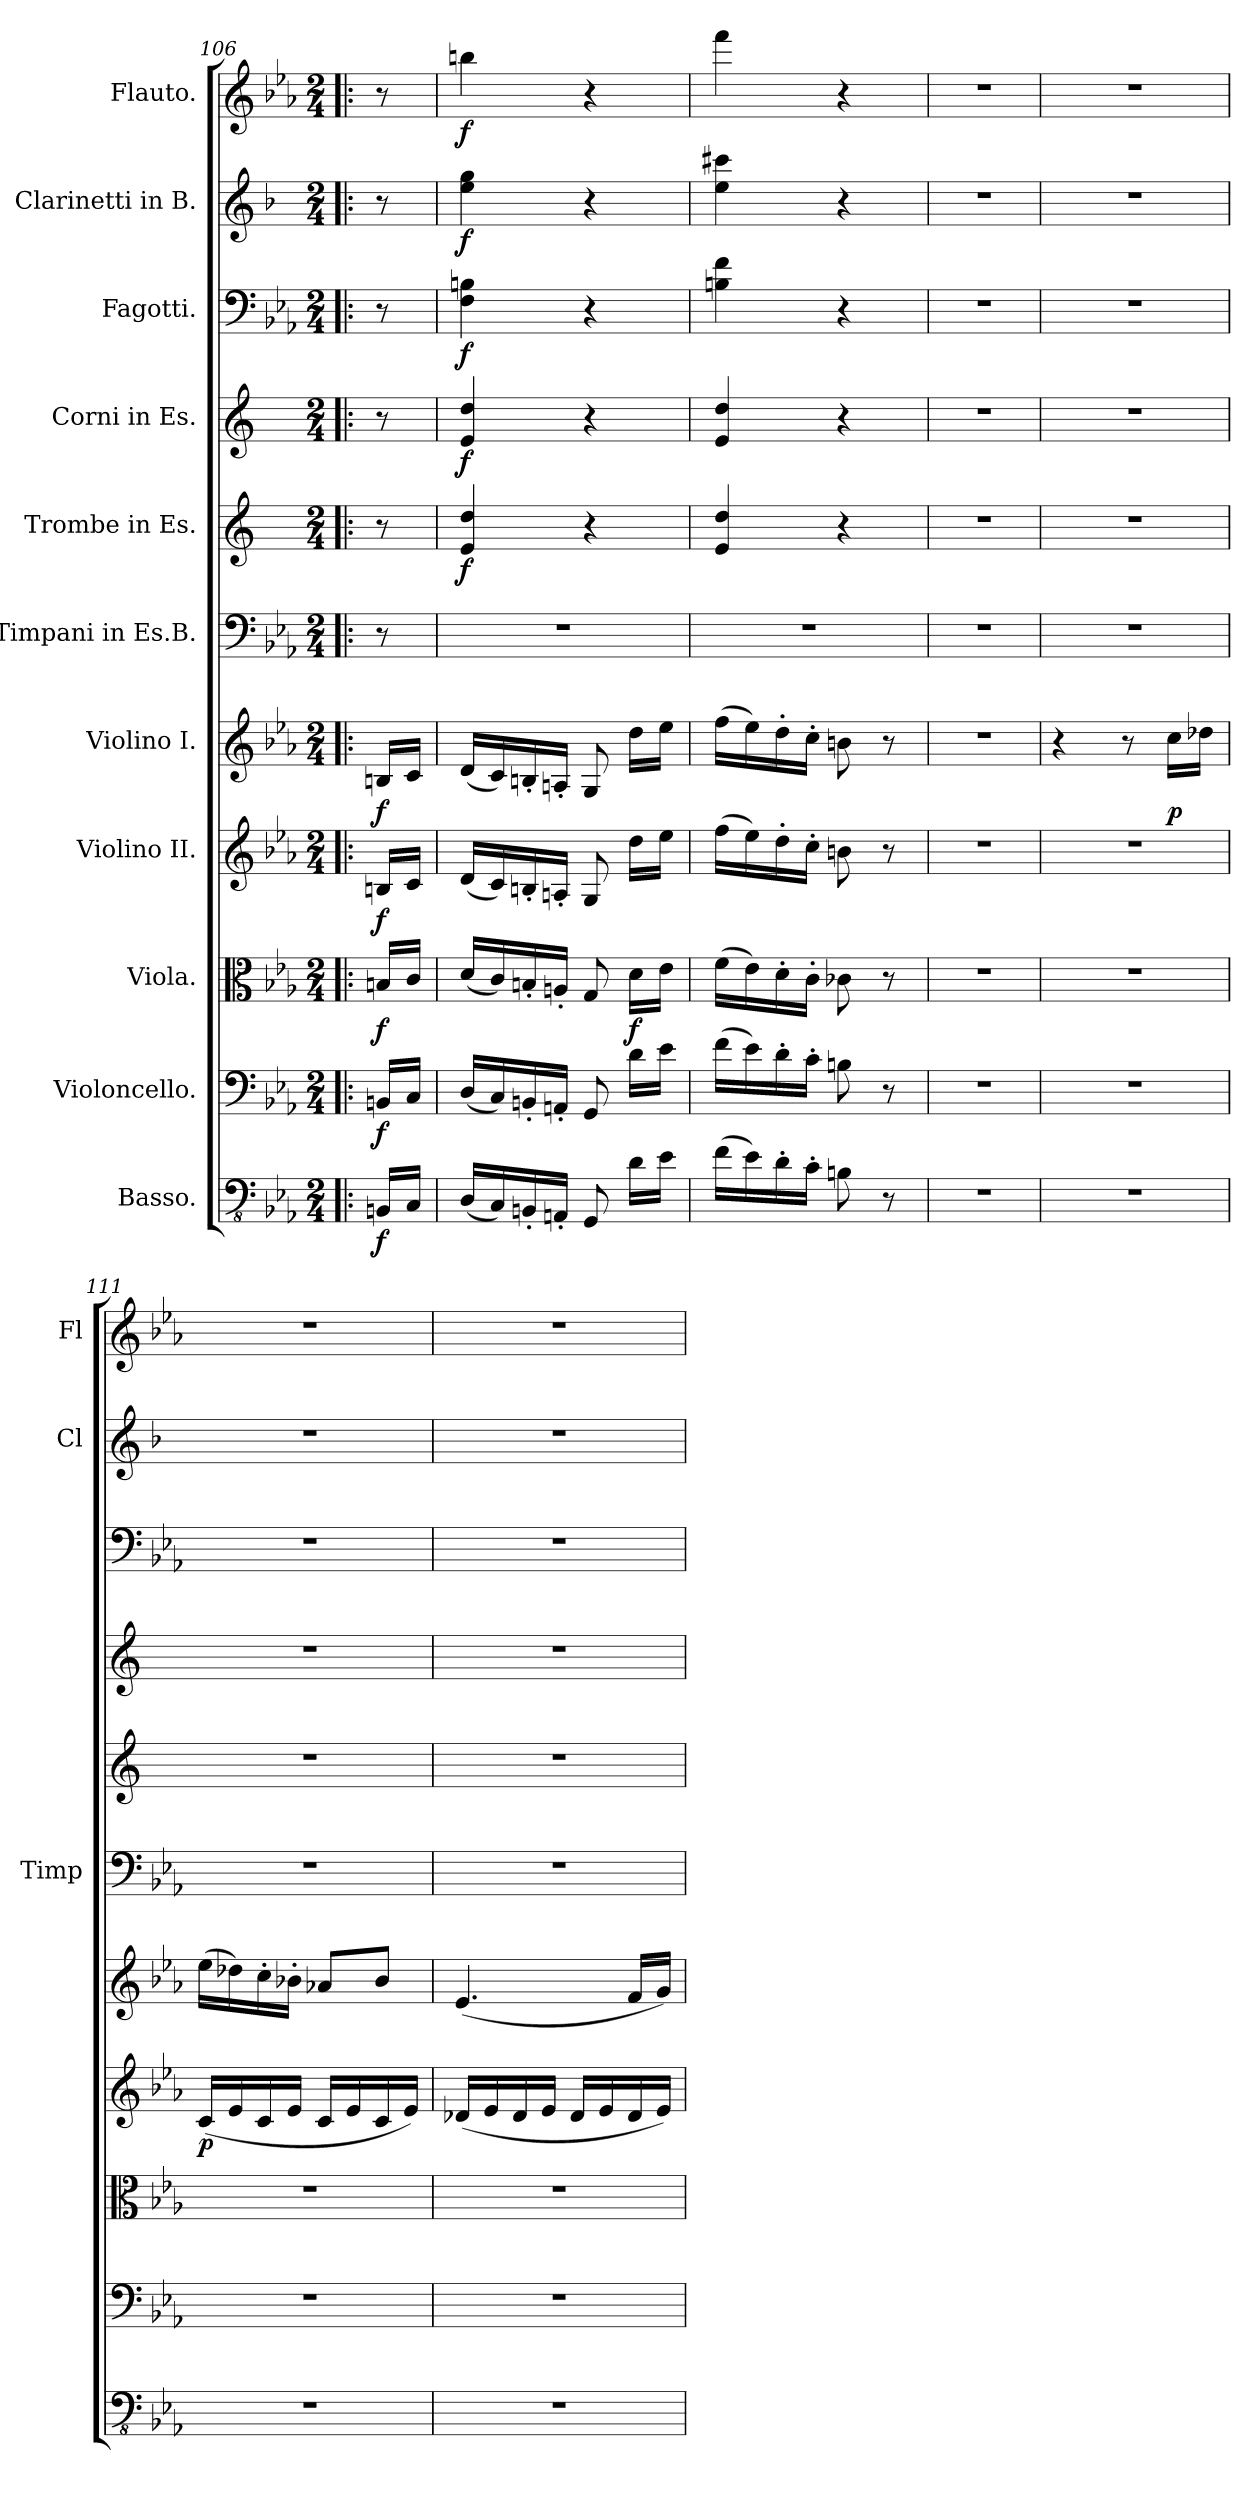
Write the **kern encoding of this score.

**kern	**dynam	**kern	**dynam	**kern	**dynam	**kern	**dynam	**kern	**dynam	**kern	**kern	**dynam	**kern	**dynam	**kern	**dynam	**kern	**dynam	**kern	**dynam
*part11	*part11	*part10	*part10	*part9	*part9	*part8	*part8	*part7	*part7	*part6	*part5	*part5	*part4	*part4	*part3	*part3	*part2	*part2	*part1	*part1
*staff11	*staff11	*staff10	*staff10	*staff9	*staff9	*staff8	*staff8	*staff7	*staff7	*staff6	*staff5	*staff5	*staff4	*staff4	*staff3	*staff3	*staff2	*staff2	*staff1	*staff1
*I"Basso.	*	*I"Violoncello.	*	*I"Viola.	*	*I"Violino II.	*	*I"Violino I.	*	*I"Timpani in Es.B.	*I"Trombe in Es.	*	*I"Corni in Es.	*	*I"Fagotti.	*	*I"Clarinetti in B.	*	*I"Flauto.	*
*	*	*	*	*	*	*	*	*	*	*I'Timp	*	*	*	*	*	*	*I'Cl	*	*I'Fl	*
*clefFv4	*	*clefF4	*	*clefC3	*	*clefG2	*	*clefG2	*	*clefF4	*clefG2	*	*clefG2	*	*clefF4	*	*clefG2	*	*clefG2	*
*	*	*	*	*	*	*	*	*	*	*	*ITrd-2c-3	*	*ITrd5c9	*	*	*	*ITrd1c2	*	*	*
*k[b-e-a-]	*	*k[b-e-a-]	*	*k[b-e-a-]	*	*k[b-e-a-]	*	*k[b-e-a-]	*	*k[b-e-a-]	*k[b-e-a-]	*	*k[b-e-a-]	*	*k[b-e-a-]	*	*k[b-e-a-]	*	*k[b-e-a-]	*
*M2/4	*	*M2/4	*	*M2/4	*	*M2/4	*	*M2/4	*	*M2/4	*M2/4	*	*M2/4	*	*M2/4	*	*M2/4	*	*M2/4	*
=106!|:	=106!|:	=106!|:	=106!|:	=106!|:	=106!|:	=106!|:	=106!|:	=106!|:	=106!|:	=106!|:	=106!|:	=106!|:	=106!|:	=106!|:	=106!|:	=106!|:	=106!|:	=106!|:	=106!|:	=106!|:
!	!LO:DY:b	!	!LO:DY:b	!	!LO:DY:b	!	!LO:DY:b	!	!LO:DY:b	!	!	!	!	!	!	!	!	!	!	!
16BBBn/LL	f	16BBn/LL	f	16Bn/LL	f	16Bn/LL	f	16Bn/LL	f	8r	8r	.	8r	.	8r	.	8r	.	8r	.
16CC/JJ	.	16C/JJ	.	16c/JJ	.	16c/JJ	.	16c/JJ	.	.	.	.	.	.	.	.	.	.	.	.
!!LO:LB:g=z
=107	=107	=107	=107	=107	=107	=107	=107	=107	=107	=107	=107	=107	=107	=107	=107	=107	=107	=107	=107	=107
!	!	!	!	!	!	!	!	!	!	!	!	!LO:DY:b	!	!LO:DY:b	!	!LO:DY:b	!	!LO:DY:b	!	!LO:DY:b
(<16DD/LL	.	(<16D/LL	.	(<16d/LL	.	(<16d/LL	.	(<16d/LL	.	2r	4g/ 4ff/	f	4G/ 4f/	f	4F\ 4Bn\	f	4dd\ 4ff\	f	4bbn\	f
16CC/)	.	16C/)	.	16c/)	.	16c/)	.	16c/)	.	.	.	.	.	.	.	.	.	.	.	.
16BBBn'/	.	16BBn'/	.	16Bn'/	.	16Bn'/	.	16Bn'/	.	.	.	.	.	.	.	.	.	.	.	.
16AAAn'/JJ	.	16AAn'/JJ	.	16An'/JJ	.	16An'/JJ	.	16An'/JJ	.	.	.	.	.	.	.	.	.	.	.	.
8GGG/	.	8GG/	.	8G/	.	8G/	.	8G/	.	.	4r	.	4r	.	4r	.	4r	.	4r	.
!	!	!	!	!	!LO:DY:b	!	!	!	!	!	!	!	!	!	!	!	!	!	!	!
16D\LL	.	16d\LL	.	16d\LL	f	16dd\LL	.	16dd\LL	.	.	.	.	.	.	.	.	.	.	.	.
16E-\JJ	.	16e-\JJ	.	16e-\JJ	.	16ee-\JJ	.	16ee-\JJ	.	.	.	.	.	.	.	.	.	.	.	.
=108	=108	=108	=108	=108	=108	=108	=108	=108	=108	=108	=108	=108	=108	=108	=108	=108	=108	=108	=108	=108
(>16F\LL	.	(>16f\LL	.	(>16f\LL	.	(>16ff\LL	.	(>16ff\LL	.	2r	4g/ 4ff/	.	4G/ 4f/	.	4Bn\ 4f\	.	4dd\ 4bbn\	.	4fff\	.
16E-\)	.	16e-\)	.	16e-\)	.	16ee-\)	.	16ee-\)	.	.	.	.	.	.	.	.	.	.	.	.
16D'\	.	16d'\	.	16d'\	.	16dd'\	.	16dd'\	.	.	.	.	.	.	.	.	.	.	.	.
16C'\JJ	.	16c'\JJ	.	16c'\JJ	.	16cc'\JJ	.	16cc'\JJ	.	.	.	.	.	.	.	.	.	.	.	.
8BBn\	.	8Bn\	.	8c-X\	.	8bn\	.	8bn\	.	.	4r	.	4r	.	4r	.	4r	.	4r	.
8r	.	8r	.	8r	.	8r	.	8r	.	.	.	.	.	.	.	.	.	.	.	.
=109	=109	=109	=109	=109	=109	=109	=109	=109	=109	=109	=109	=109	=109	=109	=109	=109	=109	=109	=109	=109
2r	.	2r	.	2r	.	2r	.	2r	.	2r	2r	.	2r	.	2r	.	2r	.	2r	.
=110	=110	=110	=110	=110	=110	=110	=110	=110	=110	=110	=110	=110	=110	=110	=110	=110	=110	=110	=110	=110
2r	.	2r	.	2r	.	2r	.	4r	.	2r	2r	.	2r	.	2r	.	2r	.	2r	.
.	.	.	.	.	.	.	.	8r	.	.	.	.	.	.	.	.	.	.	.	.
!	!	!	!	!	!	!	!	!	!LO:DY:b	!	!	!	!	!	!	!	!	!	!	!
.	.	.	.	.	.	.	.	16cc\LL	p	.	.	.	.	.	.	.	.	.	.	.
.	.	.	.	.	.	.	.	16dd-X\JJ	.	.	.	.	.	.	.	.	.	.	.	.
=111	=111	=111	=111	=111	=111	=111	=111	=111	=111	=111	=111	=111	=111	=111	=111	=111	=111	=111	=111	=111
!	!	!	!	!	!	!	!LO:DY:b	!	!	!	!	!	!	!	!	!	!	!	!	!
2r	.	2r	.	2r	.	(<16c/LL	p	(>16ee-\LL	.	2r	2r	.	2r	.	2r	.	2r	.	2r	.
.	.	.	.	.	.	16e-/	.	16dd-X\)	.	.	.	.	.	.	.	.	.	.	.	.
.	.	.	.	.	.	16c/	.	16cc'\	.	.	.	.	.	.	.	.	.	.	.	.
.	.	.	.	.	.	16e-/JJ	.	16b-X'\JJ	.	.	.	.	.	.	.	.	.	.	.	.
.	.	.	.	.	.	16c/LL	.	8a-X/L	.	.	.	.	.	.	.	.	.	.	.	.
.	.	.	.	.	.	16e-/	.	.	.	.	.	.	.	.	.	.	.	.	.	.
.	.	.	.	.	.	16c/	.	8b-/J	.	.	.	.	.	.	.	.	.	.	.	.
.	.	.	.	.	.	16e-/JJ)	.	.	.	.	.	.	.	.	.	.	.	.	.	.
=112	=112	=112	=112	=112	=112	=112	=112	=112	=112	=112	=112	=112	=112	=112	=112	=112	=112	=112	=112	=112
2r	.	2r	.	2r	.	(<16d-X/LL	.	(<4.e-/	.	2r	2r	.	2r	.	2r	.	2r	.	2r	.
.	.	.	.	.	.	16e-/	.	.	.	.	.	.	.	.	.	.	.	.	.	.
.	.	.	.	.	.	16d-/	.	.	.	.	.	.	.	.	.	.	.	.	.	.
.	.	.	.	.	.	16e-/JJ	.	.	.	.	.	.	.	.	.	.	.	.	.	.
.	.	.	.	.	.	16d-/LL	.	.	.	.	.	.	.	.	.	.	.	.	.	.
.	.	.	.	.	.	16e-/	.	.	.	.	.	.	.	.	.	.	.	.	.	.
.	.	.	.	.	.	16d-/	.	16f/LL	.	.	.	.	.	.	.	.	.	.	.	.
.	.	.	.	.	.	16e-/JJ)	.	16g/JJ)	.	.	.	.	.	.	.	.	.	.	.	.
=	=	=	=	=	=	=	=	=	=	=	=	=	=	=	=	=	=	=	=	=
*-	*-	*-	*-	*-	*-	*-	*-	*-	*-	*-	*-	*-	*-	*-	*-	*-	*-	*-	*-	*-
